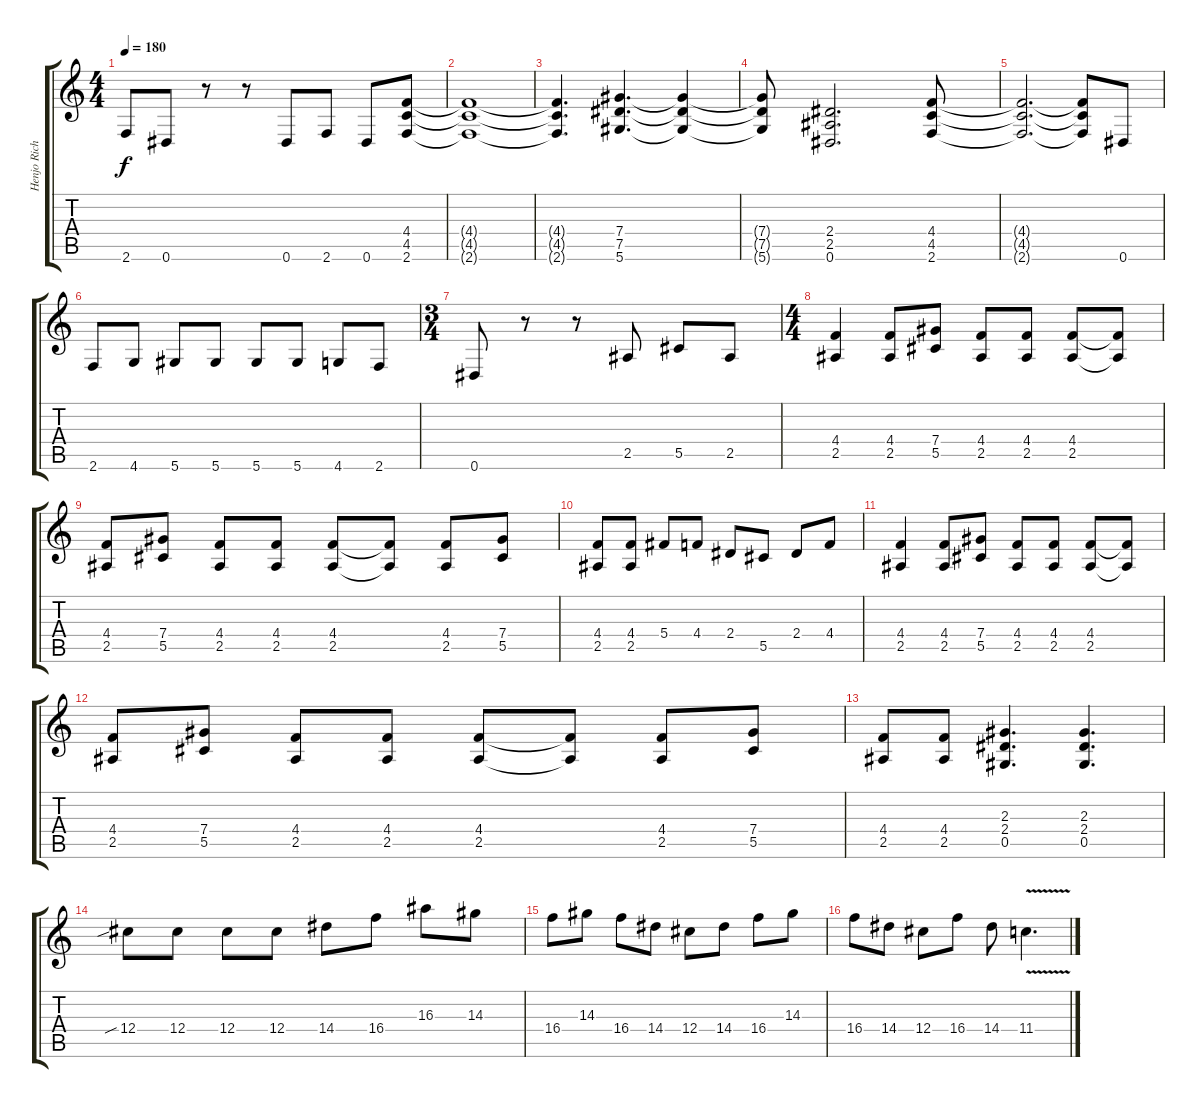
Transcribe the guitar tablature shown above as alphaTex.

\track ("Henjo Richter" "Henjo Rich") {instrument electricguitarjazz}
\staff {score tabs}
\tuning (Eb4 Bb3 Gb3 Db3 Ab2 Eb2) {hide}
\ts (4 4)
\tempo 180
\clef g2
\ks c
2.6.8{dy f} 0.6.8 r.8 r.8 0.6.8 2.6.8 0.6.8 (4.4 4.5 2.6).8 |
(4.4{t} 4.5{t} 2.6{t}).1 |
(4.4{t} 4.5{t} 2.6{t}).4{d} (7.4 7.5 5.6).4{d} (7.4{t} 7.5{t} 5.6{t}).4 |
(7.4{t} 7.5{t} 5.6{t}).8 (2.4 2.5 0.6).2{d} (4.4 4.5 2.6).8 |
(4.4{t} 4.5{t} 2.6{t}).2{d} (4.4{t} 4.5{t} 2.6{t}).8 0.6.8 |
2.6.8 4.6.8 5.6.8 5.6.8 5.6.8 5.6.8 4.6.8 2.6.8 |
\ts (3 4)
0.6.8 r.8 r.8 2.5.8 5.5.8 2.5.8 |
\ts (4 4)
(4.4 2.5).4 (4.4 2.5).8 (7.4 5.5).8 (4.4 2.5).8 (4.4 2.5).8 (4.4 2.5).8 (4.4{t} 2.5{t}).8 |
(4.4 2.5).8 (7.4 5.5).8 (4.4 2.5).8 (4.4 2.5).8 (4.4 2.5).8 (4.4{t} 2.5{t}).8 (4.4 2.5).8 (7.4 5.5).8 |
(4.4 2.5).8 (4.4 2.5).8 5.4.8 4.4.8 2.4.8 5.5.8 2.4.8 4.4.8 |
(4.4 2.5).4 (4.4 2.5).8 (7.4 5.5).8 (4.4 2.5).8 (4.4 2.5).8 (4.4 2.5).8 (4.4{t} 2.5{t}).8 |
(4.4 2.5).8 (7.4 5.5).8 (4.4 2.5).8 (4.4 2.5).8 (4.4 2.5).8 (4.4{t} 2.5{t}).8 (4.4 2.5).8 (7.4 5.5).8 |
(4.4 2.5).8 (4.4 2.5).8 (2.3 2.4 0.5).4{d} (2.3 2.4 0.5).4{d} |
12.4{sib}.8 12.4.8 12.4.8 12.4.8 14.4.8 16.4.8 16.3.8 14.3.8 |
16.4.8 14.3.8 16.4.8 14.4.8 12.4.8 14.4.8 16.4.8 14.3.8 |
16.4.8 14.4.8 12.4.8 16.4.8 14.4.8 11.4{v}.4{d}
